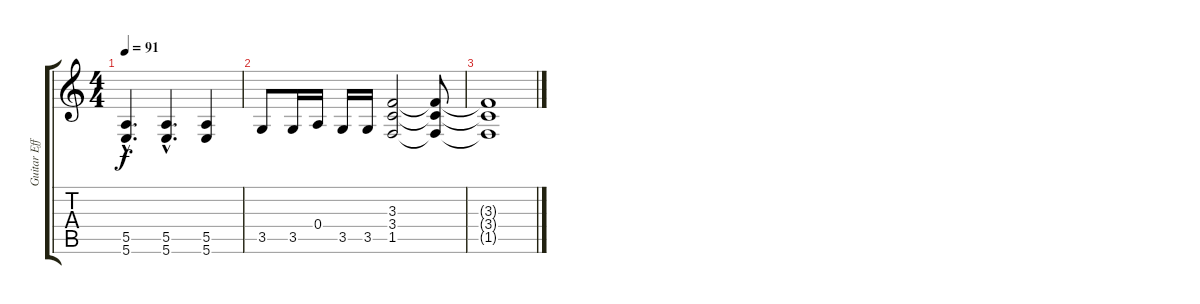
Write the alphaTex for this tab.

\track ("Guitar Effect" "Guitar Eff") {instrument distortionguitar}
\staff {score tabs}
\tuning (B3 Gb3 D3 A2 E2 B1) {hide}
\ts (4 4)
\tempo 91
\clef g2
\ks c
(5.5{hac} 5.6{hac}).4{d dy f} (5.5{hac} 5.6{hac}).4{d} (5.5 5.6).4 |
3.5.8 3.5.16 0.4.16 3.5.16 3.5.16 (3.3 3.4 1.5).2 (3.3{t} 3.4{t} 1.5{t}).8 |
(3.3{t} 3.4{t} 1.5{t}).1
